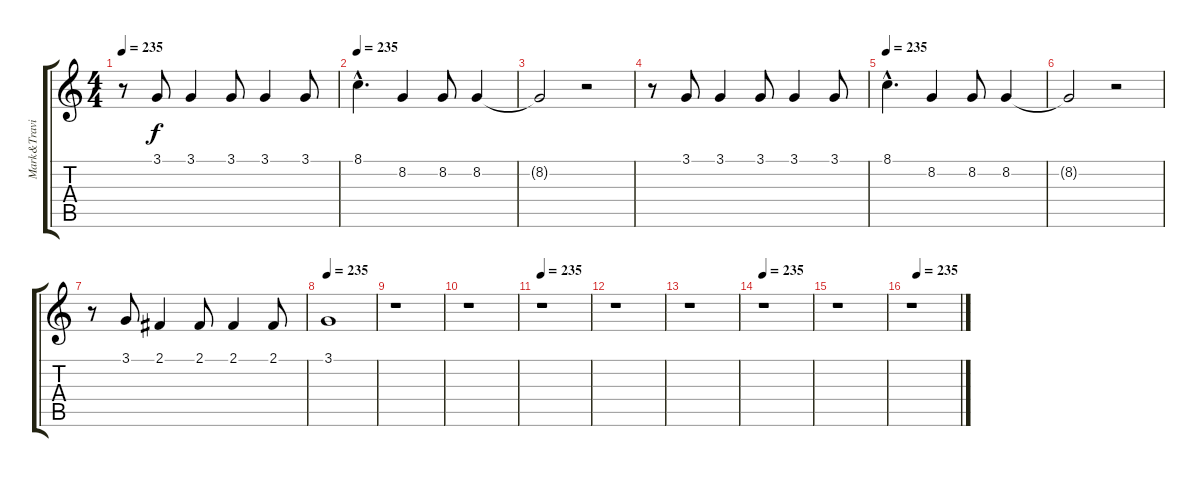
\track ("Mark&Travis - vocal chorus" "Mark&Travi") {instrument lead6voice}
\staff {score tabs}
\tuning (E4 B3 G3 D3 A2 E2) {hide}
\ts (4 4)
\tempo 235
\clef g2
\ks c
r.8{dy f} 3.1.8 3.1.4 3.1.8 3.1.4 3.1.8 |
\tempo 235
8.1{hac}.4{d} 8.2.4 8.2.8 8.2.4 |
8.2{t}.2 r.2 |
r.8 3.1.8 3.1.4 3.1.8 3.1.4 3.1.8 |
\tempo 235
8.1{hac}.4{d} 8.2.4 8.2.8 8.2.4 |
8.2{t}.2 r.2 |
r.8 3.1.8 2.1.4 2.1.8 2.1.4 2.1.8 |
\tempo 235
3.1.1 |
r.1 |
r.1 |
\tempo 235
r.1 |
r.1 |
r.1 |
\tempo 235
r.1 |
r.1 |
\tempo (235 0.125)
r.1
